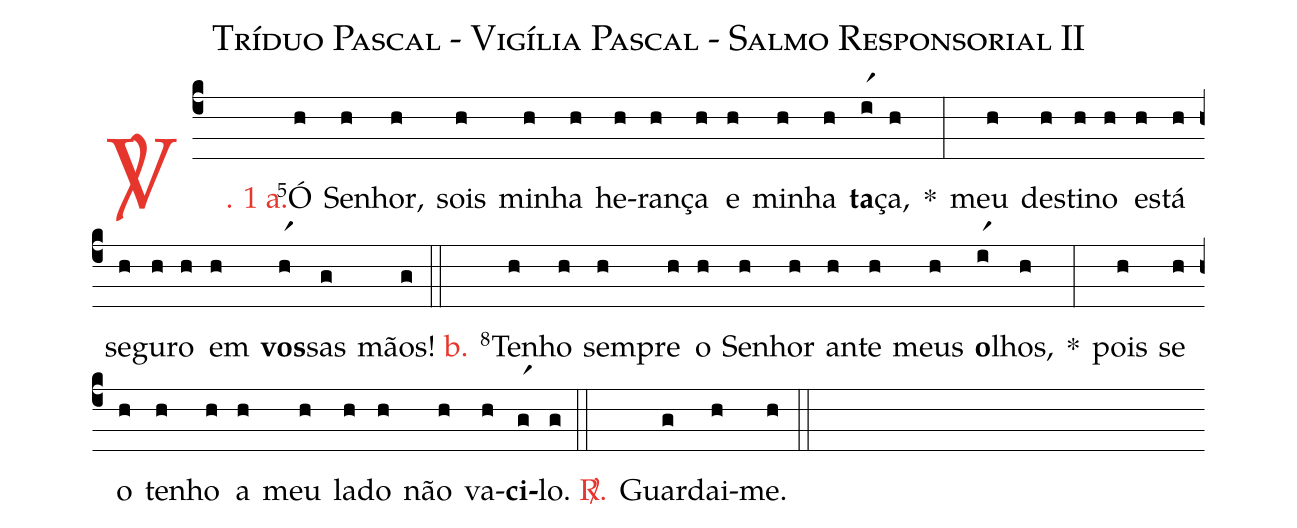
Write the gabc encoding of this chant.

name: Tríduo Pascal - Vigília Pascal - Salmo Responsorial II;
%%
(c4)

<c><sp>V/</sp>. 1 a.</c>() <v>\VSup{5}</v>Ó(h) Se(h)nhor,(h) sois(h) mi(h)nha(h) he(h)ran(h)ça(h) e(h) mi(h)nha(h) <b>ta</b>(ir1)ça,(h) *(:)
meu(h) des(h)ti(h)no(h) es(h)tá(h) se(h)gu(h)ro(h) em(h) <b>vos</b>(hr1)sas(g) mãos!(g)

(::)

<nlba><c>b.</c>() <v>\VSup{8}</v>Te</nlba>(h)nho(h) sem(h)pre(h) o(h) Se(h)nhor(h) an(h)te(h) meus(h) <b>o</b>(ir1)lhos,(h) *(:)
pois(h) se(h) o(h) te(h)nho(h) a(h) meu(h) la(h)do(h) não(h) va(h)<b>ci</b>(gr1)lo.(g)

(::)

<nlba><c><sp>R/</sp>.</c>() Guar</nlba>(g)dai-(h)me.(h)

(::)
